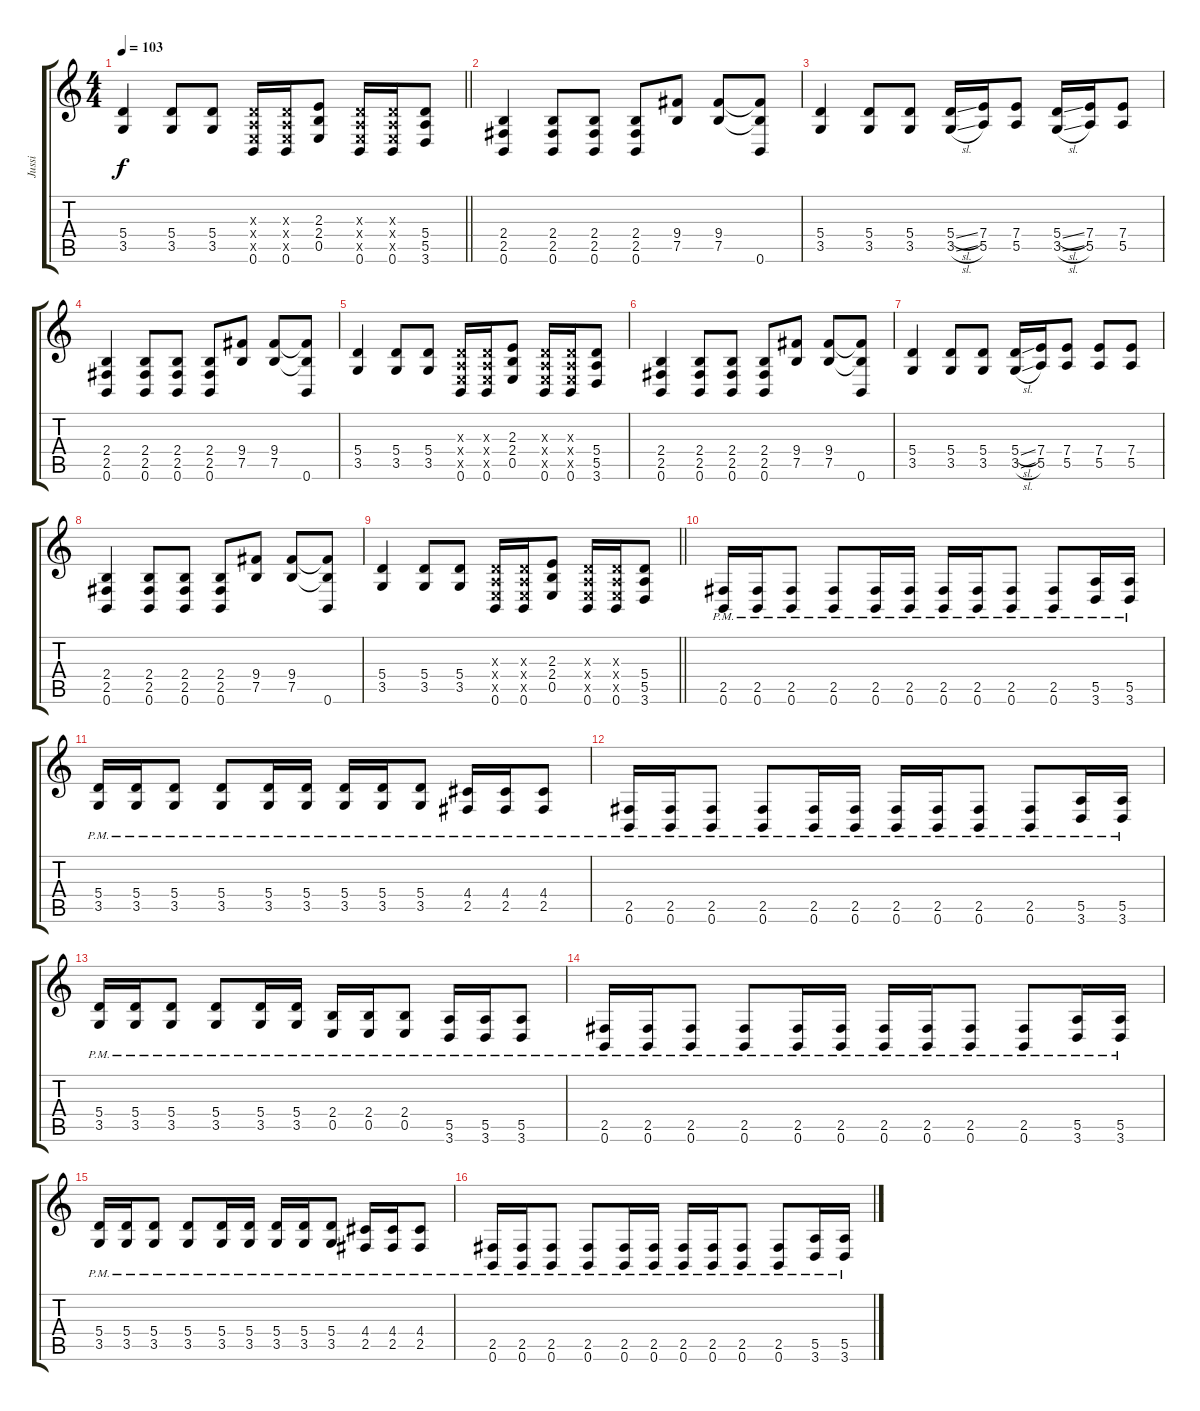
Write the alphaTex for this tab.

\track ("Jussi" "Jussi") {instrument distortionguitar}
\staff {score tabs}
\tuning (B3 Gb3 D3 A2 E2 B1) {hide}
\ts (4 4)
\tempo 103
\clef g2
\barLineRight lightlight
\ks c
(5.4 3.5).4{dy f} (5.4 3.5).8 (5.4 3.5).8 (0.3{x} 0.4{x} 0.5{x} 0.6).16 (0.3{x} 0.4{x} 0.5{x} 0.6).16 (2.3 2.4 0.5).8 (0.3{x} 0.4{x} 0.5{x} 0.6).16 (0.3{x} 0.4{x} 0.5{x} 0.6).16 (5.4 5.5 3.6).8 |
(2.4 2.5 0.6).4{volume 16 instrument distortionguitar} (2.4 2.5 0.6).8 (2.4 2.5 0.6).8 (2.4 2.5 0.6).8 (9.4 7.5).8 (9.4 7.5).8 (9.4{t} 7.5{t} 0.6).8 |
(5.4 3.5).4 (5.4 3.5).8 (5.4 3.5).8 (5.4{sl} 3.5{sl}).16 (7.4 5.5).16 (7.4 5.5).8 (5.4{sl} 3.5{sl}).16 (7.4 5.5).16 (7.4 5.5).8 |
(2.4 2.5 0.6).4{volume 16 instrument distortionguitar} (2.4 2.5 0.6).8 (2.4 2.5 0.6).8 (2.4 2.5 0.6).8 (9.4 7.5).8 (9.4 7.5).8 (9.4{t} 7.5{t} 0.6).8 |
(5.4 3.5).4 (5.4 3.5).8 (5.4 3.5).8 (0.3{x} 0.4{x} 0.5{x} 0.6).16 (0.3{x} 0.4{x} 0.5{x} 0.6).16 (2.3 2.4 0.5).8 (0.3{x} 0.4{x} 0.5{x} 0.6).16 (0.3{x} 0.4{x} 0.5{x} 0.6).16 (5.4 5.5 3.6).8 |
(2.4 2.5 0.6).4{volume 16 instrument distortionguitar} (2.4 2.5 0.6).8 (2.4 2.5 0.6).8 (2.4 2.5 0.6).8 (9.4 7.5).8 (9.4 7.5).8 (9.4{t} 7.5{t} 0.6).8 |
(5.4 3.5).4 (5.4 3.5).8 (5.4 3.5).8 (5.4{sl} 3.5{sl}).16 (7.4 5.5).16 (7.4 5.5).8 (7.4 5.5).8 (7.4 5.5).8 |
(2.4 2.5 0.6).4{volume 16 instrument distortionguitar} (2.4 2.5 0.6).8 (2.4 2.5 0.6).8 (2.4 2.5 0.6).8 (9.4 7.5).8 (9.4 7.5).8 (9.4{t} 7.5{t} 0.6).8 |
\barLineRight lightlight
(5.4 3.5).4 (5.4 3.5).8 (5.4 3.5).8 (0.3{x} 0.4{x} 0.5{x} 0.6).16 (0.3{x} 0.4{x} 0.5{x} 0.6).16 (2.3 2.4 0.5).8 (0.3{x} 0.4{x} 0.5{x} 0.6).16 (0.3{x} 0.4{x} 0.5{x} 0.6).16 (5.4 5.5 3.6).8 |
(2.5{pm} 0.6{pm}).16 (2.5{pm} 0.6{pm}).16 (2.5{pm} 0.6{pm}).8 (2.5{pm} 0.6{pm}).8 (2.5{pm} 0.6{pm}).16 (2.5{pm} 0.6{pm}).16 (2.5{pm} 0.6{pm}).16 (2.5{pm} 0.6{pm}).16 (2.5{pm} 0.6{pm}).8 (2.5{pm} 0.6{pm}).8 (5.5{pm} 3.6{pm}).16 (5.5{pm} 3.6{pm}).16 |
(5.4{pm} 3.5{pm}).16 (5.4{pm} 3.5{pm}).16 (5.4{pm} 3.5{pm}).8 (5.4{pm} 3.5{pm}).8 (5.4{pm} 3.5{pm}).16 (5.4{pm} 3.5{pm}).16 (5.4{pm} 3.5{pm}).16 (5.4{pm} 3.5{pm}).16 (5.4{pm} 3.5{pm}).8 (4.4{pm} 2.5{pm}).16 (4.4{pm} 2.5{pm}).16 (4.4{pm} 2.5{pm}).8 |
(2.5{pm} 0.6{pm}).16 (2.5{pm} 0.6{pm}).16 (2.5{pm} 0.6{pm}).8 (2.5{pm} 0.6{pm}).8 (2.5{pm} 0.6{pm}).16 (2.5{pm} 0.6{pm}).16 (2.5{pm} 0.6{pm}).16 (2.5{pm} 0.6{pm}).16 (2.5{pm} 0.6{pm}).8 (2.5{pm} 0.6{pm}).8 (5.5{pm} 3.6{pm}).16 (5.5{pm} 3.6{pm}).16 |
(5.4{pm} 3.5{pm}).16 (5.4{pm} 3.5{pm}).16 (5.4{pm} 3.5{pm}).8 (5.4{pm} 3.5{pm}).8 (5.4{pm} 3.5{pm}).16 (5.4{pm} 3.5{pm}).16 (2.4{pm} 0.5{pm}).16 (2.4{pm} 0.5{pm}).16 (2.4{pm} 0.5{pm}).8 (5.5{pm} 3.6{pm}).16 (5.5{pm} 3.6{pm}).16 (5.5{pm} 3.6{pm}).8 |
(2.5{pm} 0.6{pm}).16 (2.5{pm} 0.6{pm}).16 (2.5{pm} 0.6{pm}).8 (2.5{pm} 0.6{pm}).8 (2.5{pm} 0.6{pm}).16 (2.5{pm} 0.6{pm}).16 (2.5{pm} 0.6{pm}).16 (2.5{pm} 0.6{pm}).16 (2.5{pm} 0.6{pm}).8 (2.5{pm} 0.6{pm}).8 (5.5{pm} 3.6{pm}).16 (5.5{pm} 3.6{pm}).16 |
(5.4{pm} 3.5{pm}).16 (5.4{pm} 3.5{pm}).16 (5.4{pm} 3.5{pm}).8 (5.4{pm} 3.5{pm}).8 (5.4{pm} 3.5{pm}).16 (5.4{pm} 3.5{pm}).16 (5.4{pm} 3.5{pm}).16 (5.4{pm} 3.5{pm}).16 (5.4{pm} 3.5{pm}).8 (4.4{pm} 2.5{pm}).16 (4.4{pm} 2.5{pm}).16 (4.4{pm} 2.5{pm}).8 |
(2.5{pm} 0.6{pm}).16 (2.5{pm} 0.6{pm}).16 (2.5{pm} 0.6{pm}).8 (2.5{pm} 0.6{pm}).8 (2.5{pm} 0.6{pm}).16 (2.5{pm} 0.6{pm}).16 (2.5{pm} 0.6{pm}).16 (2.5{pm} 0.6{pm}).16 (2.5{pm} 0.6{pm}).8 (2.5{pm} 0.6{pm}).8 (5.5{pm} 3.6{pm}).16 (5.5{pm} 3.6{pm}).16
